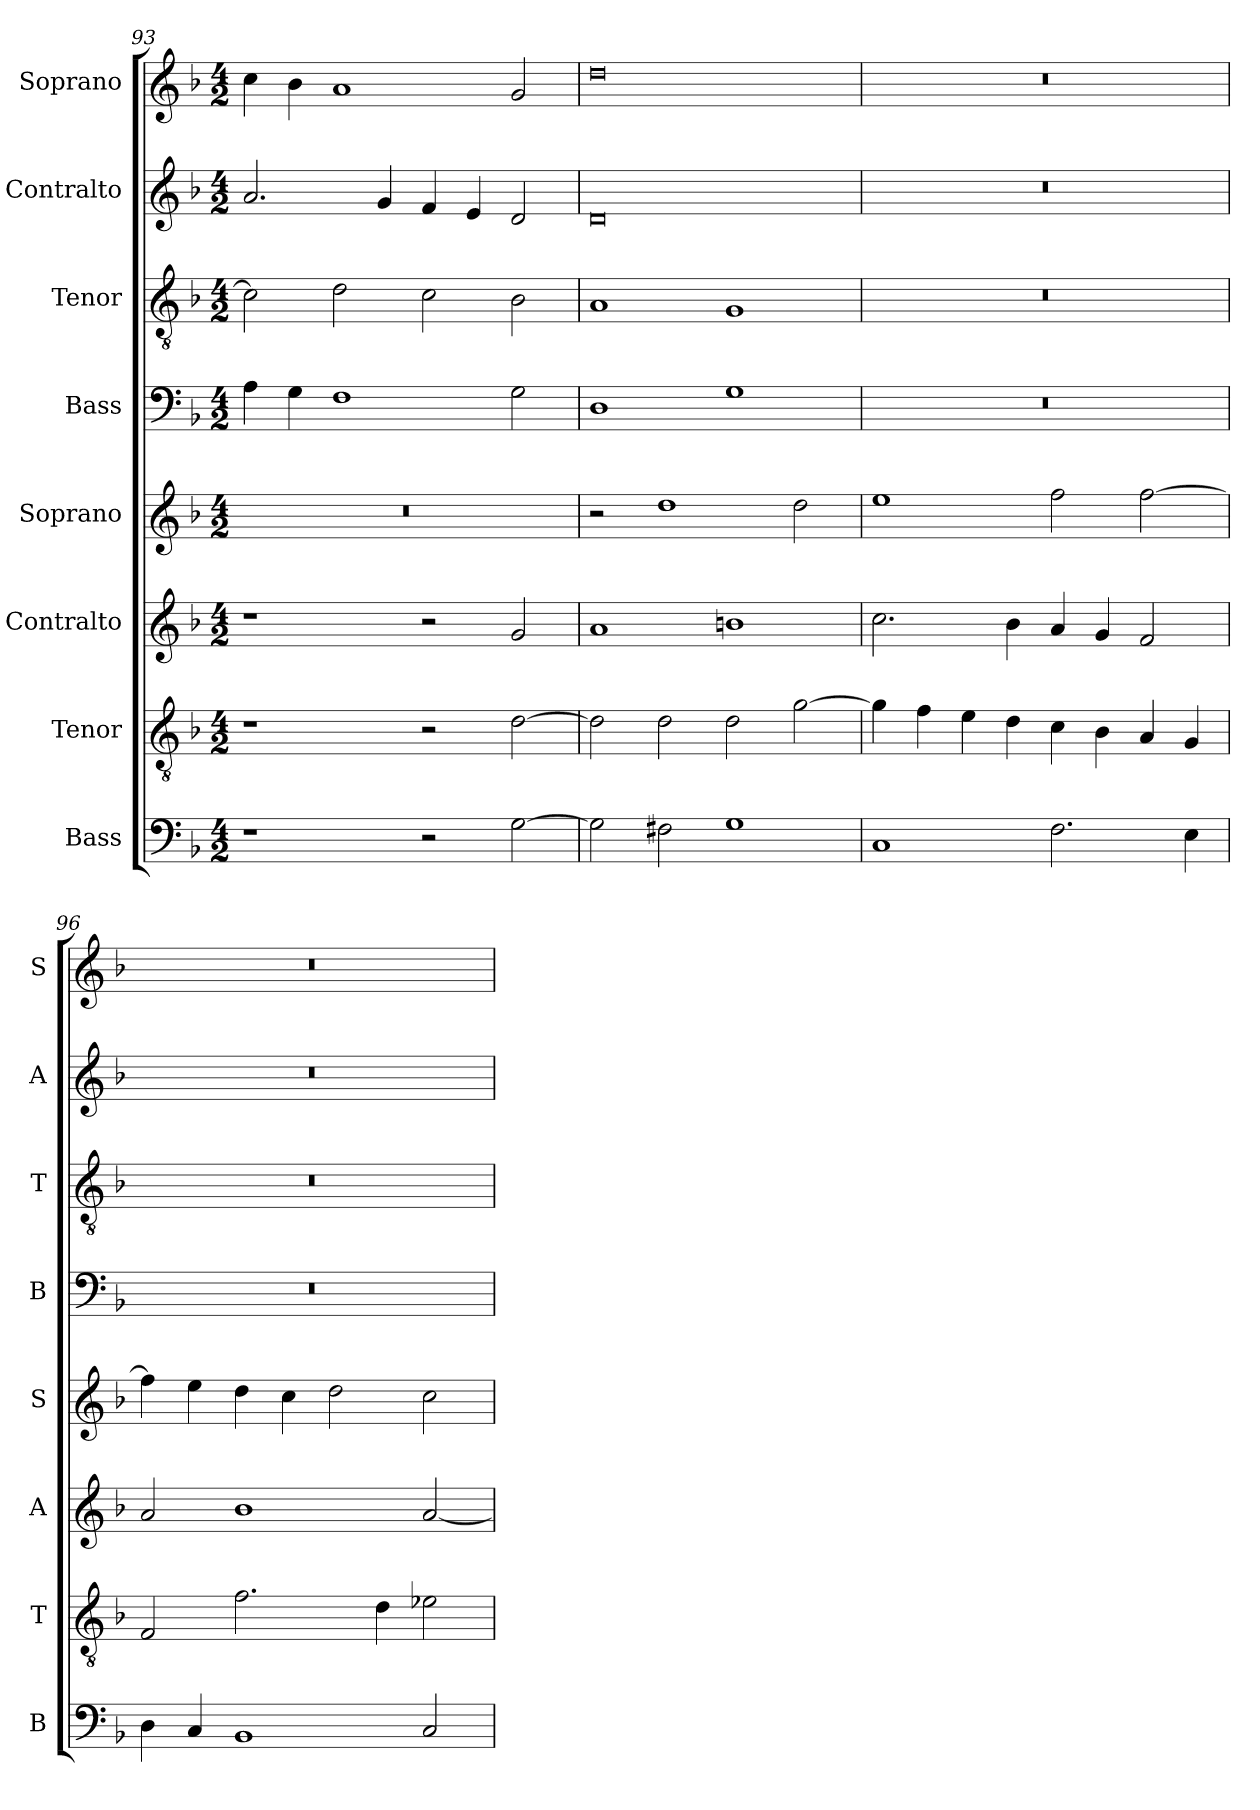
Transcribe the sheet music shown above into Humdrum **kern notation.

**kern	**kern	**kern	**kern	**kern	**kern	**kern	**kern
*part8	*part7	*part6	*part5	*part4	*part3	*part2	*part1
*staff8	*staff7	*staff6	*staff5	*staff4	*staff3	*staff2	*staff1
*I"Bass	*I"Tenor	*I"Contralto	*I"Soprano	*I"Bass	*I"Tenor	*I"Contralto	*I"Soprano
*I'B	*I'T	*I'A	*I'S	*I'B	*I'T	*I'A	*I'S
*clefF4	*clefGv2	*clefG2	*clefG2	*clefF4	*clefGv2	*clefG2	*clefG2
*k[b-]	*k[b-]	*k[b-]	*k[b-]	*k[b-]	*k[b-]	*k[b-]	*k[b-]
*G:dor	*G:dor	*G:dor	*G:dor	*G:dor	*G:dor	*G:dor	*G:dor
*M4/2	*M4/2	*M4/2	*M4/2	*M4/2	*M4/2	*M4/2	*M4/2
=93	=93	=93	=93	=93	=93	=93	=93
1r	1r	1r	0r	4A	2c]	2.a	4cc
.	.	.	.	4G	.	.	4b-
.	.	.	.	1F	2d	.	1a
.	.	.	.	.	.	4g	.
2r	2r	2r	.	.	2c	4f	.
.	.	.	.	.	.	4e	.
[2G	[2d	2g	.	2G	2B-	2d	2g
=94	=94	=94	=94	=94	=94	=94	=94
2G]	2d]	1a	2r	1D	1A	0d	0dd
2F#X	2d	.	1dd	.	.	.	.
1G	2d	1bn	.	1G	1G	.	.
.	[2g	.	2dd	.	.	.	.
=95	=95	=95	=95	=95	=95	=95	=95
1C	4g]	2.cc	1ee	0r	0r	0r	0r
.	4f	.	.	.	.	.	.
.	4e	.	.	.	.	.	.
.	4d	4b-	.	.	.	.	.
2.F	4c	4a	2ff	.	.	.	.
.	4B-	4g	.	.	.	.	.
.	4A	2f	[2ff	.	.	.	.
4E	4G	.	.	.	.	.	.
=96	=96	=96	=96	=96	=96	=96	=96
4D	2F	2a	4ff]	0r	0r	0r	0r
4C	.	.	4ee	.	.	.	.
1BB-	2.f	1b-	4dd	.	.	.	.
.	.	.	4cc	.	.	.	.
.	.	.	2dd	.	.	.	.
.	4d	.	.	.	.	.	.
2C	2e-X	[2a	2cc	.	.	.	.
=	=	=	=	=	=	=	=
*-	*-	*-	*-	*-	*-	*-	*-
